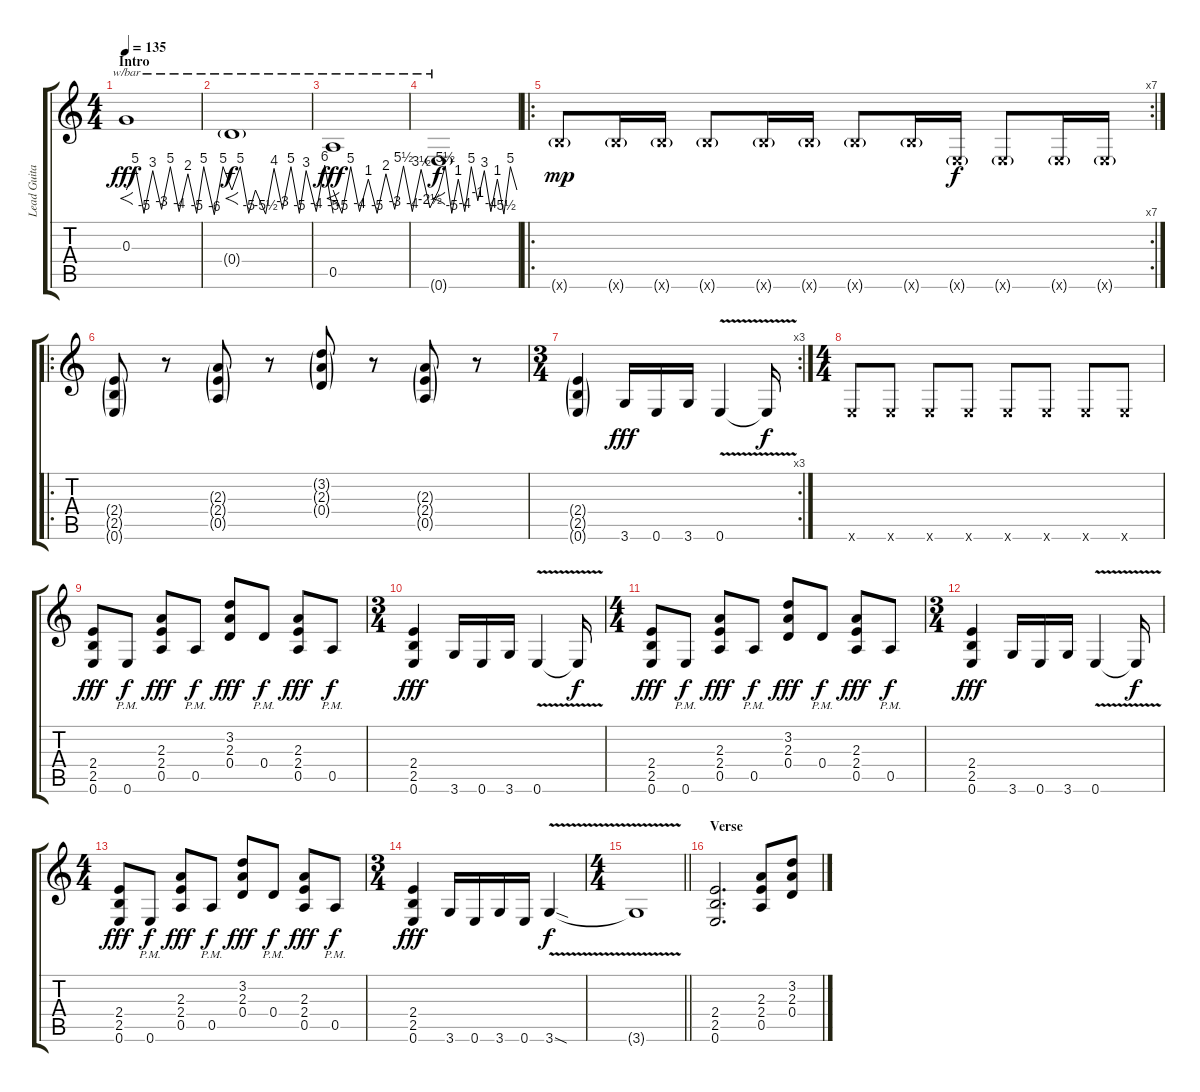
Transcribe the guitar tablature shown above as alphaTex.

\track ("Lead Guitar" "Lead Guita") {instrument overdrivenguitar}
\staff {score tabs}
\tuning (E4 B3 G3 D3 A2 E2) {hide}
\ts (4 4)
\section ("" "Intro")
\tempo 135
\clef g2
\ks c
0.3.1{f tbe (custom default 0 0 5 20 10 -20 15 12 20 -12 25 20 30 -16 35 8 40 -20 44 20 50 -24 55 20 60 0) dy fff instrument overdrivenguitar} |
0.4{g}.1{f tbe (custom default 0 0 5 20 10 -20 14 0 20 -22 25 16 30 -12 35 20 40 -20 44 12 50 -16 55 24 60 -20) dy f} |
0.5.1{f tbe (custom default 0 0 5 -20 10 20 15 -16 20 4 25 -20 30 8 35 -12 40 22 45 -16 50 14 55 -10 60 0) dy fff} |
0.6{g}.1{f tbe (custom default 0 0 5 22 10 -20 15 4 20 -16 25 20 30 -4 35 12 40 -16 45 4 50 -22 55 20 60 0) dy f} |
\ro
\rc 7
7.6{g x}.8{dy mp} 7.6{g x}.16 7.6{g x}.16 7.6{g x}.8 7.6{g x}.16 7.6{g x}.16 7.6{g x}.8 7.6{g x}.16 0.6{g x}.16{dy f} 0.6{g x}.8 0.6{g x}.16 0.6{g x}.16 |
\ro
(2.4{g} 2.5{g} 0.6{g}).8 r.8 (2.3{g} 2.4{g} 0.5{g}).8 r.8 (3.2{g} 2.3{g} 0.4{g}).8 r.8 (2.3{g} 2.4{g} 0.5{g}).8 r.8 |
\rc 3
\ts (3 4)
(2.4{g} 2.5{g} 0.6{g}).4 3.6.16{dy fff} 0.6.16 3.6.16 0.6{v}.4 0.6{t}.16{dy f} |
\ts (4 4)
0.6{x}.8{volume 10} 0.6{x}.8 0.6{x}.8 0.6{x}.8 0.6{x}.8 0.6{x}.8 0.6{x}.8 0.6{x}.8 |
(2.4 2.5 0.6).8{dy fff} 0.6{pm}.8{dy f} (2.3 2.4 0.5).8{dy fff} 0.5{pm}.8{dy f} (3.2 2.3 0.4).8{dy fff} 0.4{pm}.8{dy f} (2.3 2.4 0.5).8{dy fff} 0.5{pm}.8{dy f} |
\ts (3 4)
(2.4 2.5 0.6).4{dy fff} 3.6.16 0.6.16 3.6.16 0.6{v}.4 0.6{t}.16{dy f} |
\ts (4 4)
(2.4 2.5 0.6).8{dy fff} 0.6{pm}.8{dy f} (2.3 2.4 0.5).8{dy fff} 0.5{pm}.8{dy f} (3.2 2.3 0.4).8{dy fff} 0.4{pm}.8{dy f} (2.3 2.4 0.5).8{dy fff} 0.5{pm}.8{dy f} |
\ts (3 4)
(2.4 2.5 0.6).4{dy fff} 3.6.16 0.6.16 3.6.16 0.6{v}.4 0.6{t}.16{dy f} |
\ts (4 4)
(2.4 2.5 0.6).8{dy fff} 0.6{pm}.8{dy f} (2.3 2.4 0.5).8{dy fff} 0.5{pm}.8{dy f} (3.2 2.3 0.4).8{dy fff} 0.4{pm}.8{dy f} (2.3 2.4 0.5).8{dy fff} 0.5{pm}.8{dy f} |
\ts (3 4)
(2.4 2.5 0.6).4{dy fff} 3.6.16 0.6.16 3.6.16 0.6.16 3.6{v sod}.4{dy f} |
\ts (4 4)
\barLineRight lightlight
3.6{t}.1 |
\section ("" "Verse")
(2.4 2.5 0.6).2{d} (2.3 2.4 0.5).8 (3.2 2.3 0.4).8
